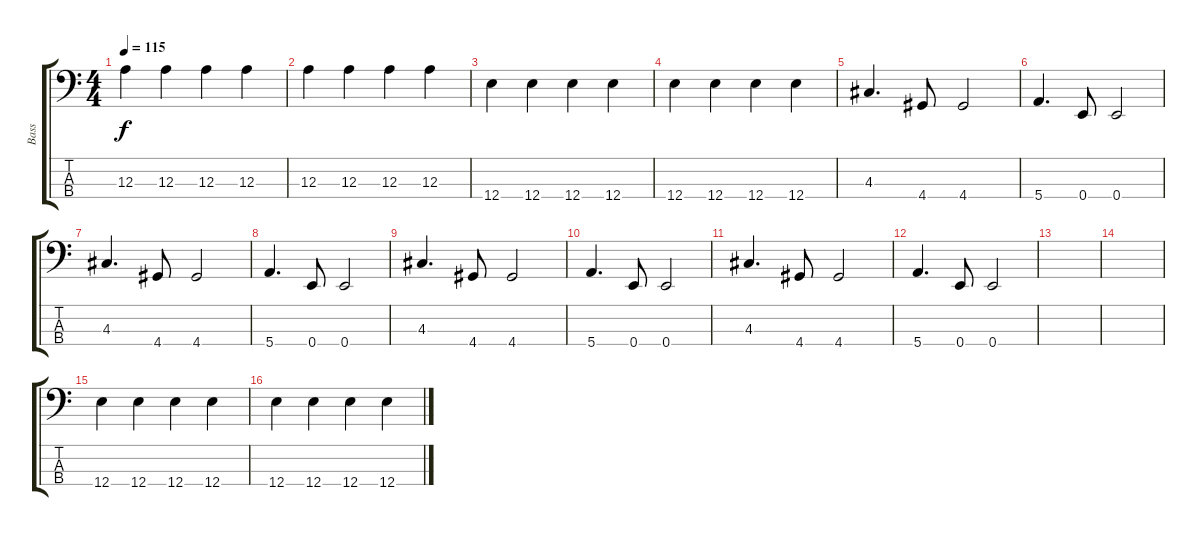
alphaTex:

\track ("Bass" "Bass") {instrument electricbassfinger}
\staff {score tabs}
\tuning (G2 D2 A1 E1) {hide}
\ts (4 4)
\tempo 115
\clef f4
\ks c
12.3.4{dy f} 12.3.4 12.3.4 12.3.4 |
12.3.4 12.3.4 12.3.4 12.3.4 |
12.4.4 12.4.4 12.4.4 12.4.4 |
12.4.4 12.4.4 12.4.4 12.4.4 |
4.3.4{d} 4.4.8 4.4.2 |
5.4.4{d} 0.4.8 0.4.2 |
4.3.4{d} 4.4.8 4.4.2 |
5.4.4{d} 0.4.8 0.4.2 |
4.3.4{d} 4.4.8 4.4.2 |
5.4.4{d} 0.4.8 0.4.2 |
4.3.4{d} 4.4.8 4.4.2 |
5.4.4{d} 0.4.8 0.4.2 |
|
|
12.4.4 12.4.4 12.4.4 12.4.4 |
12.4.4 12.4.4 12.4.4 12.4.4
